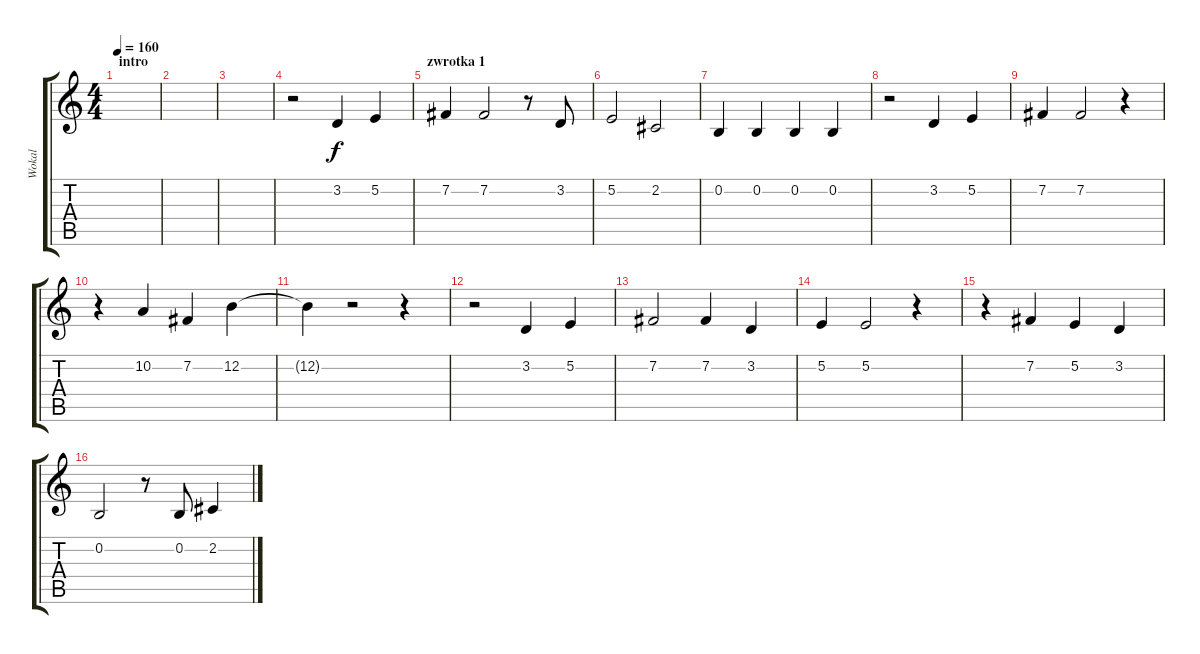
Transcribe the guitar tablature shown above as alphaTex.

\track ("Wokal" "Wokal") {instrument voiceoohs}
\staff {score tabs}
\tuning (E4 B3 G3 D3 A2 E2) {hide}
\ts (4 4)
\section ("" "intro")
\tempo 160
\clef g2
\ks c
|
|
|
r.2 3.2.4 5.2.4 |
\section ("" "zwrotka 1")
7.2.4 7.2.2 r.8 3.2.8 |
5.2.2 2.2.2 |
0.2.4 0.2.4 0.2.4 0.2.4 |
r.2 3.2.4 5.2.4 |
7.2.4 7.2.2 r.4 |
r.4 10.2.4 7.2.4 12.2.4 |
12.2{t}.4 r.2 r.4 |
r.2 3.2.4 5.2.4 |
7.2.2 7.2.4 3.2.4 |
5.2.4 5.2.2 r.4 |
r.4 7.2.4 5.2.4 3.2.4 |
0.2.2 r.8 0.2.8 2.2.4
